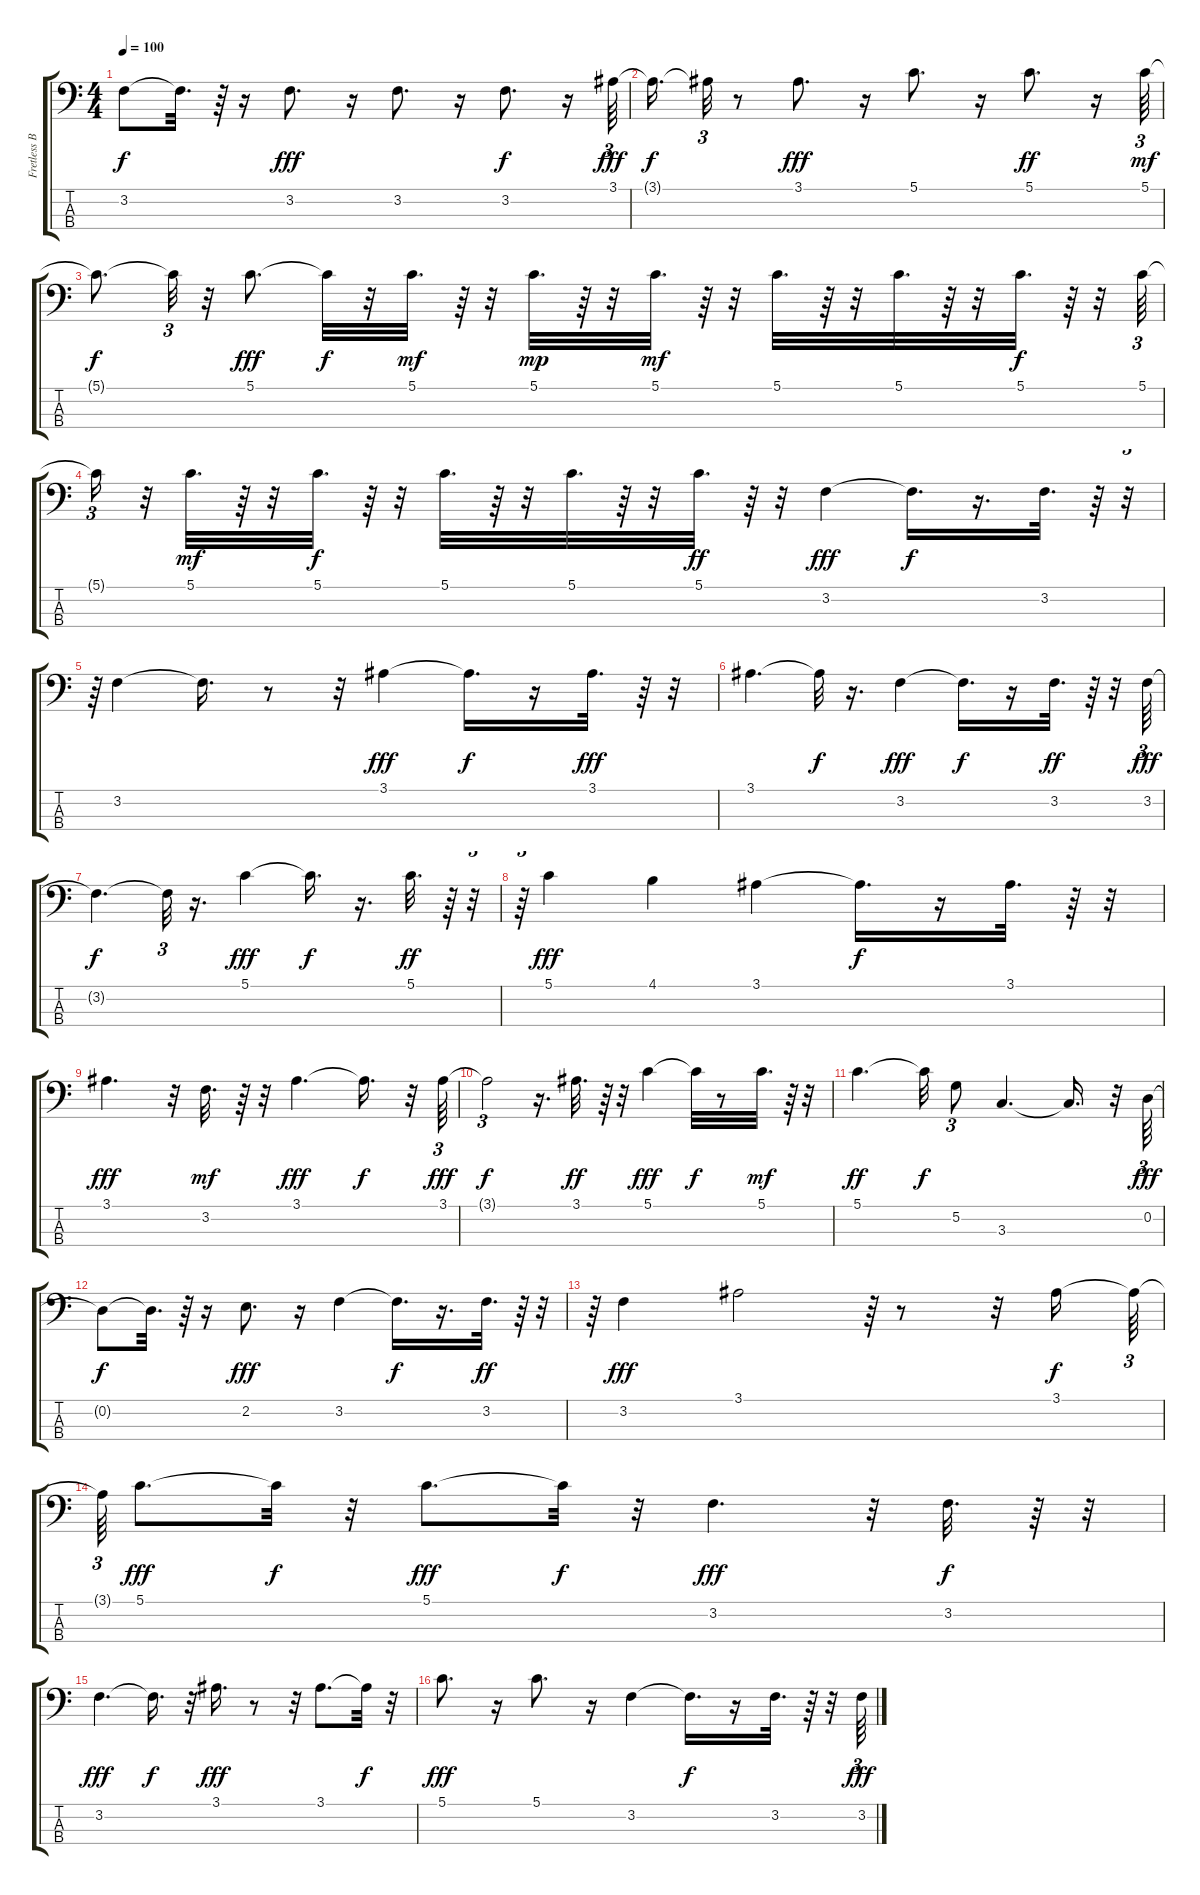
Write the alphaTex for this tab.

\track ("Fretless Bass" "Fretless B") {instrument fretlessbass}
\staff {score tabs}
\tuning (G2 D2 A1 E1) {hide}
\ts (4 4)
\tempo 100
\clef f4
\ks c
3.2{t}.8{dy f} 3.2{t}.32{d} r.64 r.16 3.2.8{d dy fff} r.16 3.2.8{d} r.16 3.2.8{d dy f} r.16 3.1.64{tu (3 2) dy fff} |
3.1{t}.16{d dy f} 3.1{t}.32{tu (3 2)} r.8 3.1.8{d dy fff} r.16 5.1.8{d} r.16 5.1.8{d dy ff} r.16 5.1.64{tu (3 2) dy mf} |
5.1{t}.8{d dy f} 5.1{t}.32{tu (3 2)} r.32 5.1.8{d dy fff} 5.1{t}.32{dy f} r.32 5.1.32{d dy mf} r.64 r.32 5.1.32{d dy mp} r.64 r.32 5.1.32{d dy mf} r.64 r.32 5.1.32{d} r.64 r.32 5.1.32{d} r.64 r.32 5.1.32{d dy f} r.64 r.32 5.1.64{tu (3 2)} |
5.1{t}.16{tu (3 2)} r.32 5.1.32{d dy mf} r.64 r.32 5.1.32{d dy f} r.64 r.32 5.1.32{d} r.64 r.32 5.1.32{d} r.64 r.32 5.1.32{d dy ff} r.64 r.32 3.2.4{dy fff} 3.2{t}.16{d dy f} r.16{d} 3.2.32{d} r.64 r.32{tu (3 2)} |
r.64{tu (3 2)} 3.2.4 3.2{t}.16{d} r.8 r.32 3.1.4{dy fff} 3.1{t}.16{d dy f} r.16 3.1.32{d dy fff} r.64 r.32 |
3.1.4{d} 3.1{t}.32{dy f} r.16{d} 3.2.4{dy fff} 3.2{t}.16{d dy f} r.16 3.2.32{d dy ff} r.64 r.32 3.2.64{tu (3 2) dy fff} |
3.2{t}.4{d dy f} 3.2{t}.32{tu (3 2)} r.16{d} 5.1.4{dy fff} 5.1{t}.16{d dy f} r.16{d} 5.1.32{d dy ff} r.64 r.32{tu (3 2)} |
r.64{tu (3 2)} 5.1.4{dy fff} 4.1.4 3.1.4 3.1{t}.16{d dy f} r.16 3.1.32{d} r.64 r.32 |
3.1.4{d dy fff} r.32 3.2.32{d dy mf} r.64 r.32 3.1.4{d dy fff} 3.1{t}.16{d dy f} r.32 3.1.64{tu (3 2) dy fff} |
3.1{t}.2{tu (3 2) dy f} r.16{d} 3.1.32{d dy ff} r.64 r.32 5.1.4{dy fff} 5.1{t}.32{dy f} r.8 5.1.32{d dy mf} r.64 r.32 |
5.1.4{d dy ff} 5.1{t}.32{dy f} 5.2.8{tu (3 2)} 3.3.4{d} 3.3{t}.16{d} r.32 0.2.64{tu (3 2) dy fff} |
0.2{t}.8{dy f} 0.2{t}.32{d} r.64 r.16 2.2.8{d dy fff} r.16 3.2.4 3.2{t}.16{d dy f} r.16{d} 3.2.32{d dy ff} r.64 r.32{tu (3 2)} |
r.64{tu (3 2)} 3.2.4{dy fff} 3.1.2 r.64{tu (3 2)} r.8 r.32 3.1.16{dy f} 3.1{t}.64{tu (3 2)} |
3.1{t}.64{tu (3 2)} 5.1.8{d dy fff} 5.1{t}.32{dy f} r.32 5.1.8{d dy fff} 5.1{t}.32{dy f} r.32 3.2.4{d dy fff} r.32 3.2.32{d dy f} r.64 r.32 |
3.2.4{d dy fff} 3.2{t}.16{d dy f} r.32 3.1.16{d dy fff} r.8 r.32 3.1.8{d} 3.1{t}.32{dy f} r.32 |
5.1.8{d dy fff} r.16 5.1.8{d} r.16 3.2.4 3.2{t}.16{d dy f} r.16 3.2.32{d} r.64 r.32 3.2.64{tu (3 2) dy fff}
